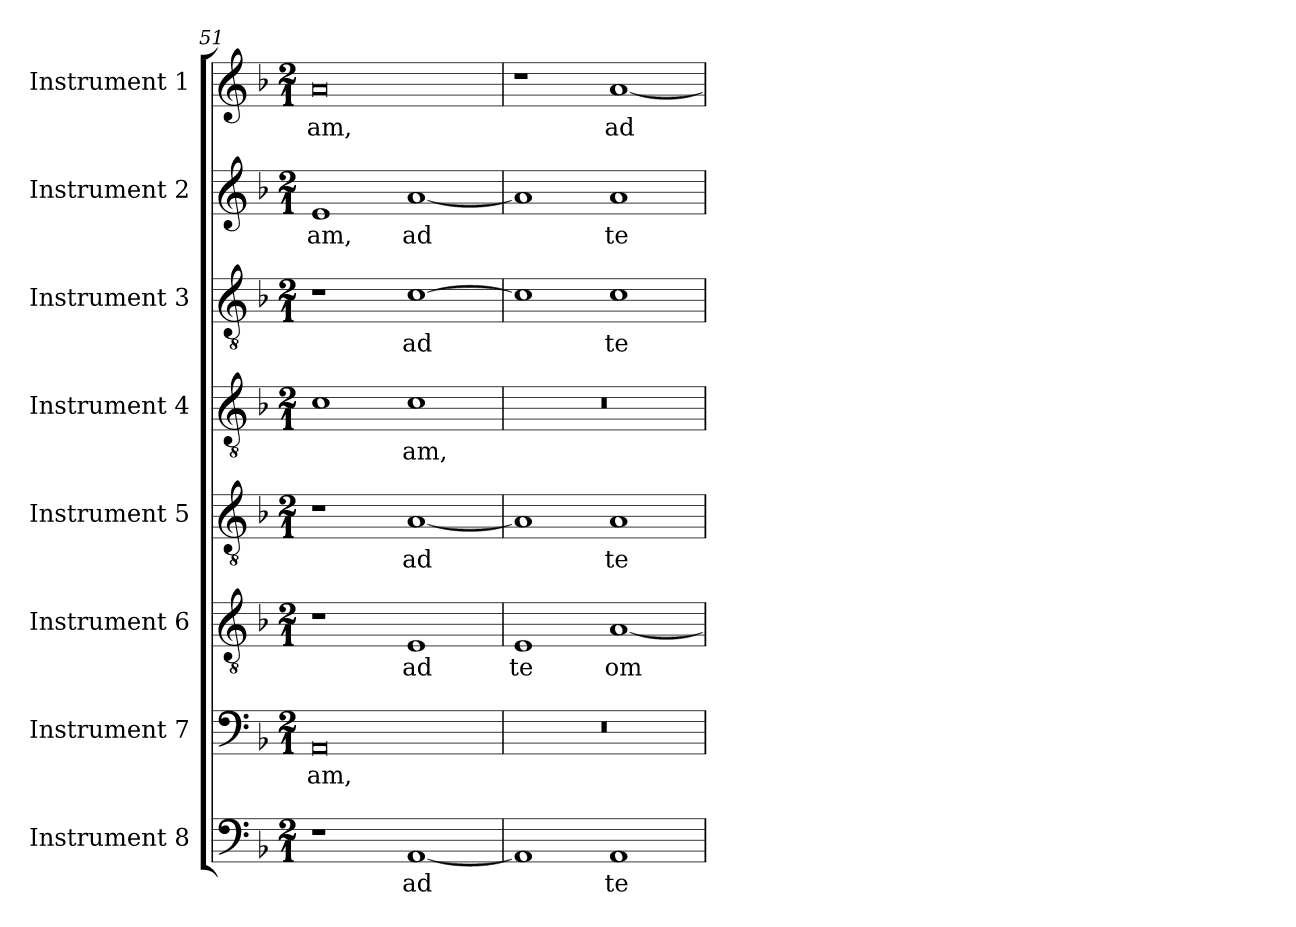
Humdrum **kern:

**kern	**text	**kern	**text	**kern	**text	**kern	**text	**kern	**text	**kern	**text	**kern	**text	**kern	**text
*part8	*part8	*part7	*part7	*part6	*part6	*part5	*part5	*part4	*part4	*part3	*part3	*part2	*part2	*part1	*part1
*staff8	*staff8	*staff7	*staff7	*staff6	*staff6	*staff5	*staff5	*staff4	*staff4	*staff3	*staff3	*staff2	*staff2	*staff1	*staff1
*I"Instrument 8	*	*I"Instrument 7	*	*I"Instrument 6	*	*I"Instrument 5	*	*I"Instrument 4	*	*I"Instrument 3	*	*I"Instrument 2	*	*I"Instrument 1	*
*clefF4	*	*clefF4	*	*clefGv2	*	*clefGv2	*	*clefGv2	*	*clefGv2	*	*clefG2	*	*clefG2	*
*k[b-]	*	*k[b-]	*	*k[b-]	*	*k[b-]	*	*k[b-]	*	*k[b-]	*	*k[b-]	*	*k[b-]	*
*F:	*	*F:	*	*F:	*	*F:	*	*F:	*	*F:	*	*F:	*	*F:	*
*M2/1	*	*M2/1	*	*M2/1	*	*M2/1	*	*M2/1	*	*M2/1	*	*M2/1	*	*M2/1	*
=51	=51	=51	=51	=51	=51	=51	=51	=51	=51	=51	=51	=51	=51	=51	=51
!	!	!	!LO:LY:b:cj	!	!	!	!	!	!LO:LY:b:cj	!	!	!	!LO:LY:b:cj	!	!LO:LY:b:cj
1r	.	0AA	-am,	1r	.	1r	.	1c	--	1r	.	1e	-am,	0a	-am,
!	!LO:LY:b:cj	!	!	!	!LO:LY:b:cj	!	!LO:LY:b:cj	!	!LO:LY:b:cj	!	!LO:LY:b:cj	!	!LO:LY:b:cj	!	!
[<1AA	ad	.	.	1E	ad	[<1A	ad	1c	-am,	[>1c	ad	[<1a	ad	.	.
=52	=52	=52	=52	=52	=52	=52	=52	=52	=52	=52	=52	=52	=52	=52	=52
!	!LO:LY:b:cj	!	!	!	!LO:LY:b:cj	!	!LO:LY:b:cj	!	!	!	!LO:LY:b:cj	!	!LO:LY:b:cj	!	!
1AA]	.	0r	.	1E	te	1A]	.	0r	.	1c]	.	1a]	.	1r	.
!	!LO:LY:b:cj	!	!	!	!LO:LY:b:cj	!	!LO:LY:b:cj	!	!	!	!LO:LY:b:cj	!	!LO:LY:b:cj	!	!LO:LY:b:cj
1AA	te	.	.	[<1A	om-	1A	te	.	.	1c	te	1a	te	[<1a	ad
=	=	=	=	=	=	=	=	=	=	=	=	=	=	=	=
*-	*-	*-	*-	*-	*-	*-	*-	*-	*-	*-	*-	*-	*-	*-	*-
